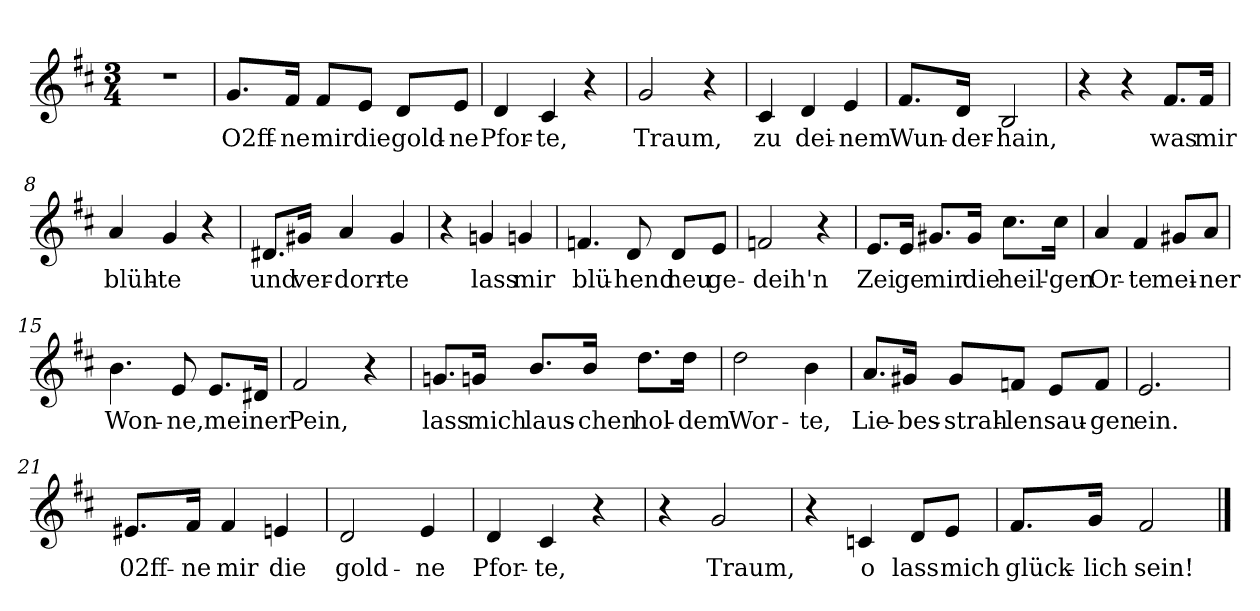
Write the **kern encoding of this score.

**kern	**text
*part1	*part1
*staff1	*staff1
*clefG2	*
*k[f#c#]	*
*M3/4	*
=1	=1
2.r	.
=2	=2
!	!LO:LY:b
8.g/L	O2ff-
!	!LO:LY:b
16f#/Jk	-ne
!	!LO:LY:b
8f#/L	mir
!	!LO:LY:b
8e/J	die
!	!LO:LY:b
8d/L	gold-
!	!LO:LY:b
8e/J	-ne
=3	=3
!	!LO:LY:b
4d/	Pfor-
!	!LO:LY:b
4c#/	-te,
4r	.
=4	=4
!	!LO:LY:b
2g/	Traum,
4r	.
=5	=5
!	!LO:LY:b
4c#/	zu
!	!LO:LY:b
4d/	dei-
!	!LO:LY:b
4e/	-nem
=6	=6
!	!LO:LY:b
8.f#/L	Wun-
!	!LO:LY:b
16d/Jk	-der-
!	!LO:LY:b
2B/	-hain,
=7	=7
4r	.
4r	.
!	!LO:LY:b
8.f#/L	was
!	!LO:LY:b
16f#/Jk	mir
=8	=8
!	!LO:LY:b
4a/	blüh-
!	!LO:LY:b
4g/	-te
4r	.
!!LO:LB:g=z
=9	=9
!	!LO:LY:b
8.d#X/L	und
!	!LO:LY:b
16g#X/Jk	ver-
!	!LO:LY:b
4a/	-dorr-
!	!LO:LY:b
4g#/	-te
=10	=10
4r	.
!	!LO:LY:b
4gn/	lass
!	!LO:LY:b
4gn/	mir
=11	=11
!	!LO:LY:b
4.fn/	blü-
!	!LO:LY:b
8d/	-hend
!	!LO:LY:b
8d/L	neu
!	!LO:LY:b
8e/J	-ge-
=12	=12
!	!LO:LY:b
2fn/	-deih'n
4r	.
=13	=13
!	!LO:LY:b
8.e/L	Zei
!	!LO:LY:b
16e/Jk	-ge
!	!LO:LY:b
8.g#X/L	mir
!	!LO:LY:b
16g#/Jk	die
!	!LO:LY:b
8.cc#\L	heil'-
!	!LO:LY:b
16cc#\Jk	-gen
=14	=14
!	!LO:LY:b
4a/	Or-
!	!LO:LY:b
4f#/	-te
!	!LO:LY:b
8g#X/L	mei-
!	!LO:LY:b
8a/J	-ner
=15	=15
!	!LO:LY:b
4.b\	Won-
!	!LO:LY:b
8e/	-ne,
!	!LO:LY:b
8.e/L	mei
!	!LO:LY:b
16d#X/Jk	-ner
!!LO:LB:g=z
=16	=16
!	!LO:LY:b
2f#/	Pein,
4r	.
=17	=17
!	!LO:LY:b
8.gn/L	lass
!	!LO:LY:b
16gn/Jk	mich
!	!LO:LY:b
8.b/L	laus-
!	!LO:LY:b
16b/Jk	-chen
!	!LO:LY:b
8.dd\L	hol-
!	!LO:LY:b
16dd\Jk	-dem
=18	=18
!	!LO:LY:b
2dd\	Wor-
!	!LO:LY:b
4b\	-te,
=19	=19
!	!LO:LY:b
8.a/L	Lie-
!	!LO:LY:b
16g#X/Jk	-bes-
!	!LO:LY:b
8g#/L	-strah-
!	!LO:LY:b
8fn/J	-len
!	!LO:LY:b
8e/L	sau-
!	!LO:LY:b
8f/J	-gen
=20	=20
!	!LO:LY:b
2.e/	ein.
=21	=21
!	!LO:LY:b
8.e#X/L	02ff-
!	!LO:LY:b
16f#/Jk	-ne
!	!LO:LY:b
4f#/	mir
!	!LO:LY:b
4en/	die
=22	=22
!	!LO:LY:b
2d/	gold-
!	!LO:LY:b
4e/	-ne
=23	=23
!	!LO:LY:b
4d/	Pfor-
!	!LO:LY:b
4c#/	-te,
4r	.
!!LO:LB:g=z
=24	=24
4r	.
!	!LO:LY:b
2g/	Traum,
=25	=25
4r	.
!	!LO:LY:b
4cn/	o
!	!LO:LY:b
8d/L	lass
!	!LO:LY:b
8e/J	mich
=26	=26
!	!LO:LY:b
8.f#/L	glück-
!	!LO:LY:b
16g/Jk	-lich
!	!LO:LY:b
2f#/	sein!
==	==
*-	*-
